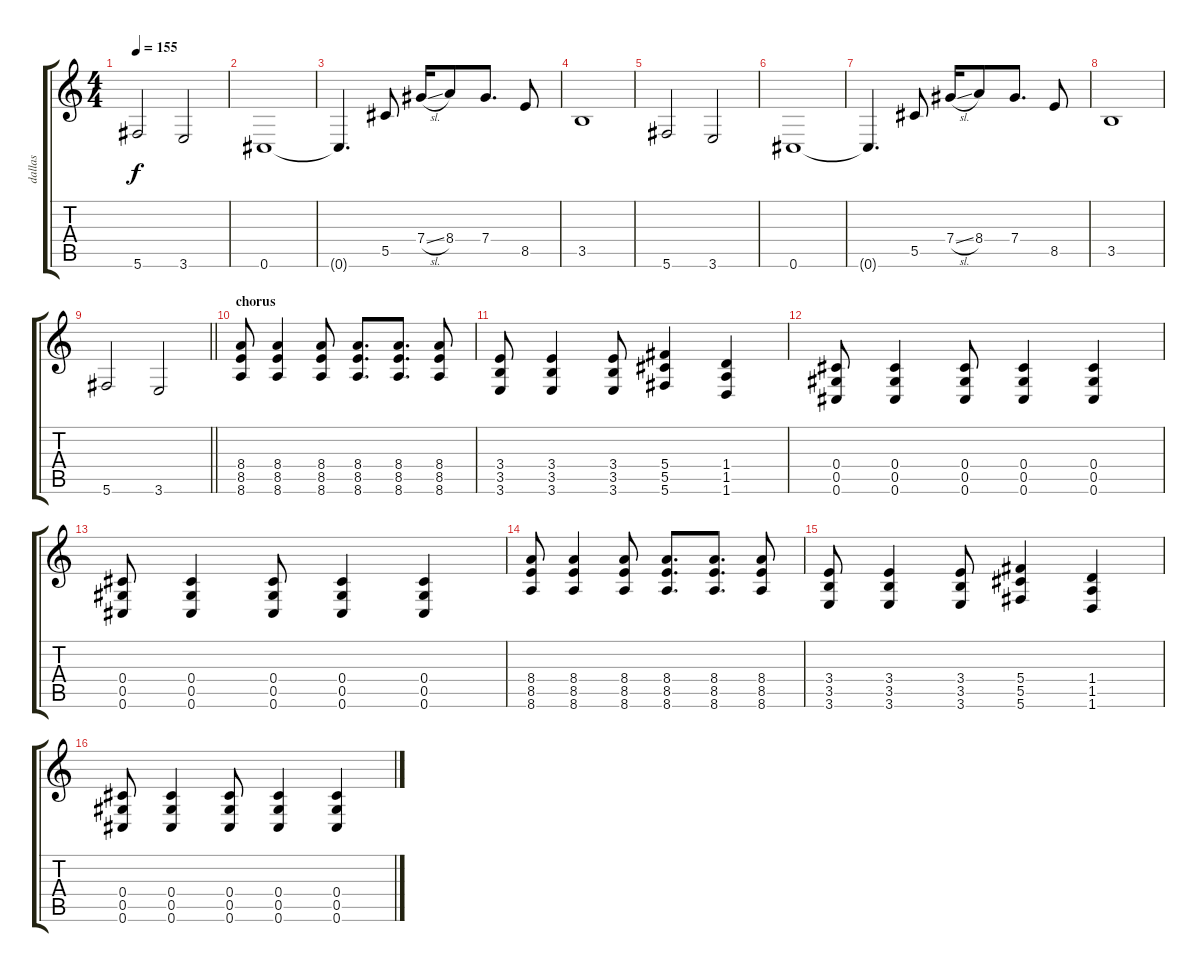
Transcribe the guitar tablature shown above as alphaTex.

\track ("dallas" "dallas") {instrument distortionguitar}
\staff {score tabs}
\tuning (Eb4 Bb3 Gb3 Db3 Ab2 Db2) {hide}
\ts (4 4)
\tempo 155
\clef g2
\ks c
5.6.2{dy f} 3.6.2 |
0.6.1 |
0.6{t}.4{d} 5.5.8 7.4{sl}.16 8.4.8 7.4.8{d} 8.5.8 |
3.5.1 |
5.6.2 3.6.2 |
0.6.1 |
0.6{t}.4{d} 5.5.8 7.4{sl}.16 8.4.8 7.4.8{d} 8.5.8 |
3.5.1 |
\barLineRight lightlight
5.6.2 3.6.2 |
\section ("" "chorus")
(8.4 8.5 8.6).8 (8.4 8.5 8.6).4 (8.4 8.5 8.6).8 (8.4 8.5 8.6).8{d} (8.4 8.5 8.6).8{d} (8.4 8.5 8.6).8 |
(3.4 3.5 3.6).8 (3.4 3.5 3.6).4 (3.4 3.5 3.6).8 (5.4 5.5 5.6).4 (1.4 1.5 1.6).4 |
(0.4 0.5 0.6).8 (0.4 0.5 0.6).4 (0.4 0.5 0.6).8 (0.4 0.5 0.6).4 (0.4 0.5 0.6).4 |
(0.4 0.5 0.6).8 (0.4 0.5 0.6).4 (0.4 0.5 0.6).8 (0.4 0.5 0.6).4 (0.4 0.5 0.6).4 |
(8.4 8.5 8.6).8 (8.4 8.5 8.6).4 (8.4 8.5 8.6).8 (8.4 8.5 8.6).8{d} (8.4 8.5 8.6).8{d} (8.4 8.5 8.6).8 |
(3.4 3.5 3.6).8 (3.4 3.5 3.6).4 (3.4 3.5 3.6).8 (5.4 5.5 5.6).4 (1.4 1.5 1.6).4 |
(0.4 0.5 0.6).8 (0.4 0.5 0.6).4 (0.4 0.5 0.6).8 (0.4 0.5 0.6).4 (0.4 0.5 0.6).4
